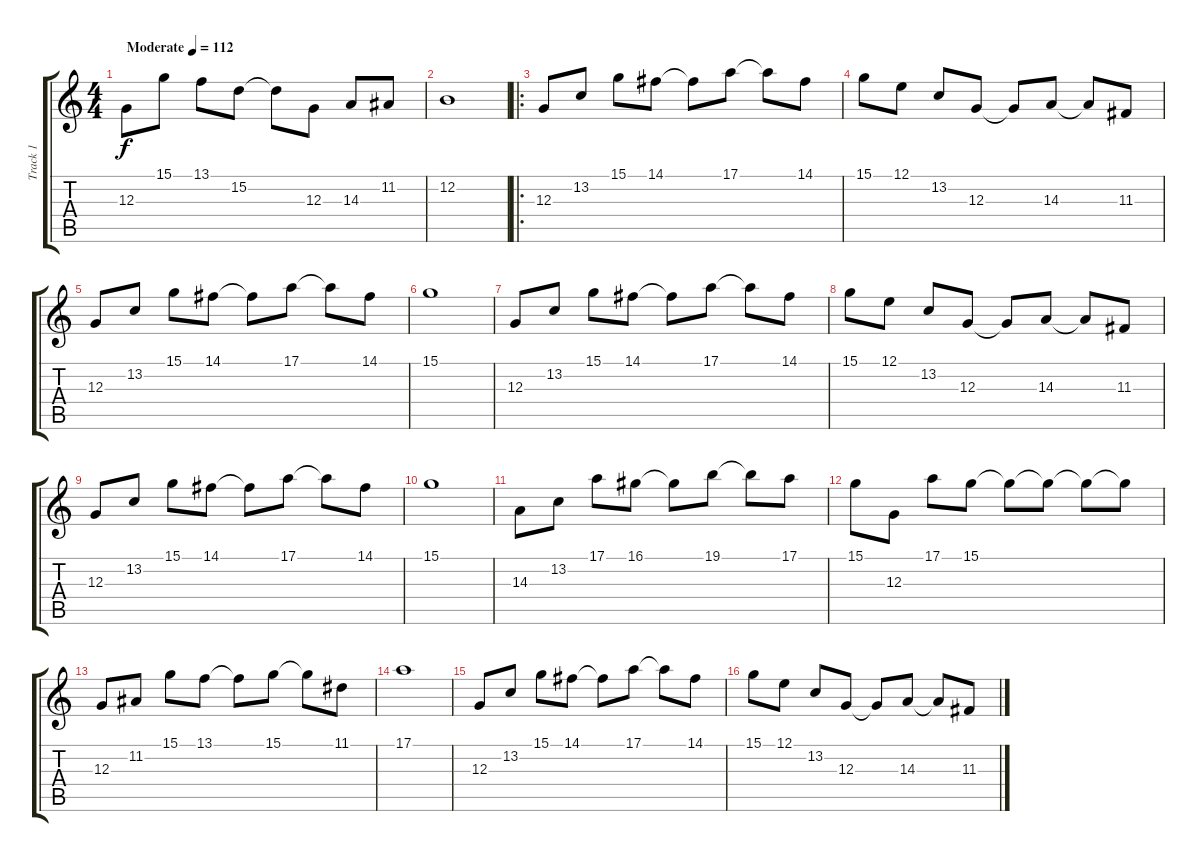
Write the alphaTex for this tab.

\track ("Track 1" "Track 1") {instrument lead5charang}
\staff {score tabs}
\tuning (E4 B3 G3 D3 A2 E2) {hide}
\ts (4 4)
\tempo (112 "Moderate")
\clef g2
\ks c
12.3.8{dy f instrument lead5charang} 15.1.8 13.1.8 15.2.8 15.2{t}.8 12.3.8 14.3.8 11.2.8 |
12.2.1 |
\ro
12.3.8 13.2.8 15.1.8 14.1.8 14.1{t}.8 17.1.8 17.1{t}.8 14.1.8 |
15.1.8 12.1.8 13.2.8 12.3.8 12.3{t}.8 14.3.8 14.3{t}.8 11.3.8 |
12.3.8 13.2.8 15.1.8 14.1.8 14.1{t}.8 17.1.8 17.1{t}.8 14.1.8 |
15.1.1 |
12.3.8 13.2.8 15.1.8 14.1.8 14.1{t}.8 17.1.8 17.1{t}.8 14.1.8 |
15.1.8 12.1.8 13.2.8 12.3.8 12.3{t}.8 14.3.8 14.3{t}.8 11.3.8 |
12.3.8 13.2.8 15.1.8 14.1.8 14.1{t}.8 17.1.8 17.1{t}.8 14.1.8 |
15.1.1 |
14.3.8 13.2.8 17.1.8 16.1.8 16.1{t}.8 19.1.8 19.1{t}.8 17.1.8 |
15.1.8 12.3.8 17.1.8 15.1.8 15.1{t}.8 15.1{t}.8 15.1{t}.8 15.1{t}.8 |
12.3.8 11.2.8 15.1.8 13.1.8 13.1{t}.8 15.1.8 15.1{t}.8 11.1.8 |
17.1.1 |
12.3.8 13.2.8 15.1.8 14.1.8 14.1{t}.8 17.1.8 17.1{t}.8 14.1.8 |
15.1.8 12.1.8 13.2.8 12.3.8 12.3{t}.8 14.3.8 14.3{t}.8 11.3.8
